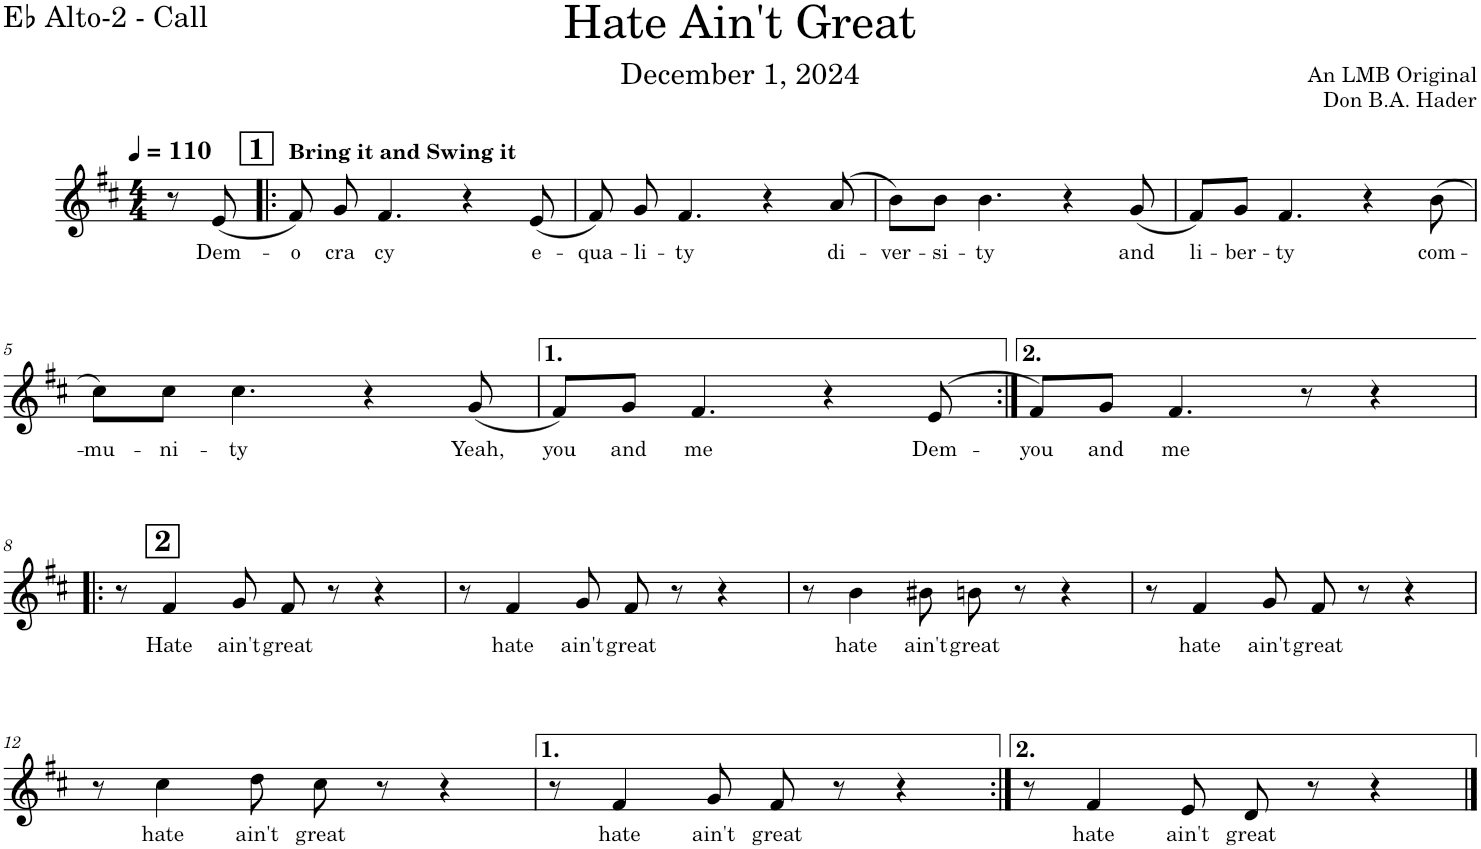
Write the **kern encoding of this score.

**kern	**text
*part1	*part1
*staff1	*staff1
*I"Eb Alto Harmony	*
*I'Eb-Alto-2	*
*clefG2	*
*Trd5c9	*
*k[f#c#]	*
*M4/4	*
*MM110	*
=	=
8r	.
!	!LO:LY:b
(8e/	Dem-
!!LO:REH:place=s1:a:B:cj:fs=14:t=1
=1!|:	=1!|:
!LO:TX:a:B:t=Bring it and Swing it	!
!	!LO:LY:b
8f#/)	-o
!	!LO:LY:b
8g/	-cra
!	!LO:LY:b
4.f#/	-cy
4r	.
!	!LO:LY:b
(8e/	e-
=2	=2
!	!LO:LY:b
8f#/)	-qua-
!	!LO:LY:b
8g/	-li-
!	!LO:LY:b
4.f#/	-ty
4r	.
!	!LO:LY:b
(8a/	di-
=3	=3
!	!LO:LY:b
8b\L)	-ver-
!	!LO:LY:b
8b\J	-si-
!	!LO:LY:b
4.b\	-ty
4r	.
!	!LO:LY:b
(8g/	and
=4	=4
!	!LO:LY:b
8f#/L)	li-
!	!LO:LY:b
8g/J	-ber-
!	!LO:LY:b
4.f#/	-ty
4r	.
!	!LO:LY:b
(8b\	com-
!!LO:LB:g=z
=5	=5
!	!LO:LY:b
8cc#\L)	-mu-
!	!LO:LY:b
8cc#\J	-ni-
!	!LO:LY:b
4.cc#\	-ty
4r	.
!	!LO:LY:b
(8g/	Yeah,
=6	=6
!	!LO:LY:b
8f#/L)	you
!	!LO:LY:b
8g/J	and
!	!LO:LY:b
4.f#/	me
4r	.
!	!LO:LY:b
(>8e/	Dem-
=7:|!	=7:|!
!	!LO:LY:b
8f#/L)	-you
!	!LO:LY:b
8g/J	and
!	!LO:LY:b
4.f#/	me
8r	.
4r	.
!!LO:LB:g=z
!!LO:REH:place=s1:a:B:cj:fs=14:t=2:qo=0.5
=8!|:	=8!|:
8r	.
!	!LO:LY:b
4f#/	Hate
!	!LO:LY:b
8g/	ain't
!	!LO:LY:b
8f#/	great
8r	.
4r	.
=9	=9
8r	.
!	!LO:LY:b
4f#/	hate
!	!LO:LY:b
8g/	ain't
!	!LO:LY:b
8f#/	great
8r	.
4r	.
=10	=10
8r	.
!	!LO:LY:b
4b\	hate
!	!LO:LY:b
8b#X\	ain't
!	!LO:LY:b
8bn\	great
8r	.
4r	.
=11	=11
8r	.
!	!LO:LY:b
4f#/	hate
!	!LO:LY:b
8g/	ain't
!	!LO:LY:b
8f#/	great
8r	.
4r	.
!!LO:LB:g=z
=12	=12
8r	.
!	!LO:LY:b
4cc#\	hate
!	!LO:LY:b
8dd\	ain't
!	!LO:LY:b
8cc#\	great
8r	.
4r	.
=13	=13
8r	.
!	!LO:LY:b
4f#/	hate
!	!LO:LY:b
8g/	ain't
!	!LO:LY:b
8f#/	great
8r	.
4r	.
=14:|!	=14:|!
8r	.
!	!LO:LY:b
4f#/	hate
!	!LO:LY:b
8e/	ain't
!	!LO:LY:b
8d/	great
8r	.
4r	.
==	==
*-	*-
